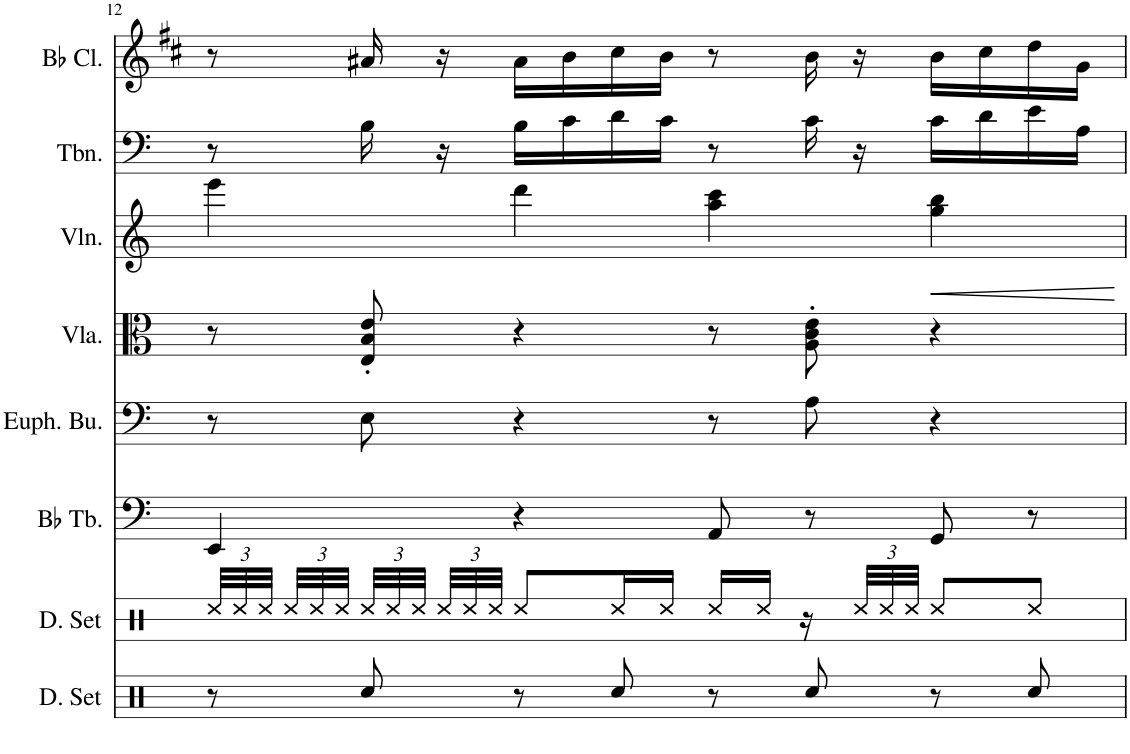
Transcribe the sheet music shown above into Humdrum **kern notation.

**kern	**kern	**kern	**kern	**kern	**kern	**dynam	**kern	**kern
*part8	*part7	*part6	*part5	*part4	*part3	*part3	*part2	*part1
*staff8	*staff7	*staff6	*staff5	*staff4	*staff3	*staff3	*staff2	*staff1
*I"Drumset	*I"Drumset	*I"Bb Tuba	*I"Euphonium	*I"Viola	*I"Violin	*	*I"Trombone	*I"Bb Clarinet
*I'D. Set	*I'D. Set	*I'Bb Tb.	*	*I'Vla.	*I'Vln.	*	*I'Tbn.	*I'Bb Cl.
!!LO:PB:g=z
*clefX	*clefX	*clefF4	*clefF4	*clefC3	*clefG2	*	*clefF4	*clefG2
*	*	*	*	*	*	*	*	*Trd1c2
*k[]	*k[]	*k[]	*k[]	*k[]	*k[]	*	*k[]	*k[f#c#]
*M4/4	*M4/4	*M4/4	*M4/4	*M4/4	*M4/4	*	*M4/4	*M4/4
*	*Xbrackettup	*	*	*	*	*	*	*
=12	=12	=12	=12	=12	=12	=12	=12	=12
8r	48Rcc/LLL	4EE/	8r	8r	4eee\	.	8r	8r
.	48Rcc/	.	.	.	.	.	.	.
.	48Rcc/JJJ	.	.	.	.	.	.	.
.	48Rcc/LLL	.	.	.	.	.	.	.
.	48Rcc/	.	.	.	.	.	.	.
.	48Rcc/JJJ	.	.	.	.	.	.	.
8Rcc/	48Rcc/LLL	.	8E\	8E/' 8B/' 8e/'	.	.	16B\	16a#X/
.	48Rcc/	.	.	.	.	.	.	.
.	48Rcc/JJJ	.	.	.	.	.	.	.
.	48Rcc/LLL	.	.	.	.	.	16r	16r
.	48Rcc/	.	.	.	.	.	.	.
.	48Rcc/JJJ	.	.	.	.	.	.	.
8r	8Rcc/L	4r	4r	4r	4ddd\	.	16B\LL	16a#\LL
.	.	.	.	.	.	.	16c\	16b\
8Rcc/	16Rcc/L	.	.	.	.	.	16d\	16cc#\
.	16Rcc/JJ	.	.	.	.	.	16c\JJ	16b\JJ
8r	16Rcc/LL	8AA/	8r	8r	4aa\ 4ccc\	.	8r	8r
.	16Rcc/JJ	.	.	.	.	.	.	.
8Rcc/	16r	8r	8A\	8A\' 8c\' 8e\'	.	.	16c\	16b\
.	48Rcc/LLL	.	.	.	.	.	16r	16r
.	48Rcc/	.	.	.	.	.	.	.
.	48Rcc/JJJ	.	.	.	.	.	.	.
!	!	!	!	!	!	!LO:HP:b	!	!
8r	8Rcc/L	8GG/	4r	4r	4gg\ 4bb\	<	16c\LL	16b\LL
.	.	.	.	.	.	.	16d\	16cc#\
8Rcc/	8Rcc/J	8r	.	.	.	.	16e\	16dd\
.	.	.	.	.	.	.	16A\JJ	16g\JJ
.	.	.	.	.	.	[	.	.
=	=	=	=	=	=	=	=	=
*-	*-	*-	*-	*-	*-	*-	*-	*-
